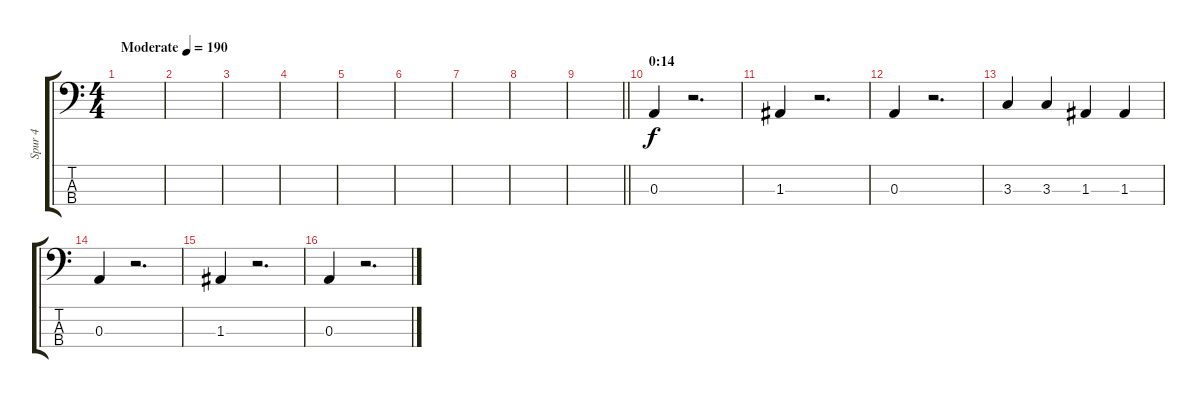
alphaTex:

\track ("Spur 4" "Spur 4") {instrument electricbassfinger}
\staff {score tabs}
\tuning (G2 D2 A1 E1) {hide}
\ts (4 4)
\tempo (190 "Moderate")
\clef f4
\ks c
|
|
|
|
|
|
|
|
\barLineRight lightlight
|
\section ("" "0:14")
0.3.4 r.2{d} |
1.3.4 r.2{d} |
0.3.4 r.2{d} |
3.3.4 3.3.4 1.3.4 1.3.4 |
0.3.4 r.2{d} |
1.3.4 r.2{d} |
0.3.4 r.2{d}
